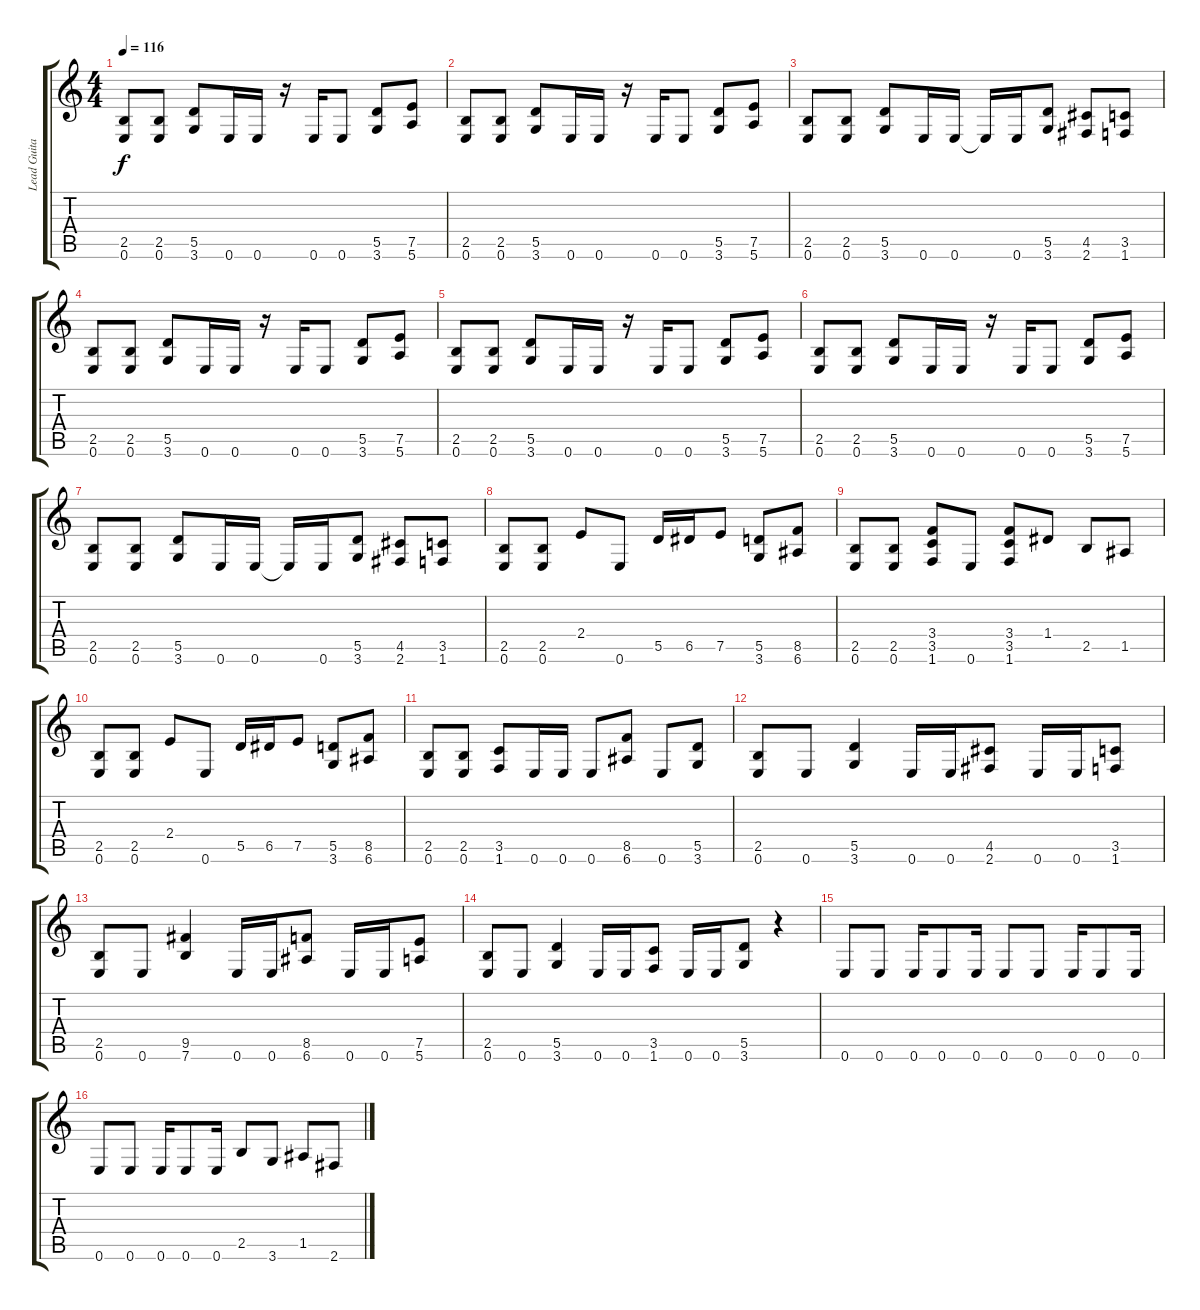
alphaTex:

\track ("Lead Guitar" "Lead Guita") {instrument distortionguitar}
\staff {score tabs}
\tuning (E4 B3 G3 D3 A2 E2) {hide}
\ts (4 4)
\tempo 116
\clef g2
\ks c
(2.5 0.6).8{dy f} (2.5 0.6).8 (5.5 3.6).8 0.6.16 0.6.16 r.16 0.6.16 0.6.8 (5.5 3.6).8 (7.5 5.6).8 |
(2.5 0.6).8 (2.5 0.6).8 (5.5 3.6).8 0.6.16 0.6.16 r.16 0.6.16 0.6.8 (5.5 3.6).8 (7.5 5.6).8 |
(2.5 0.6).8 (2.5 0.6).8 (5.5 3.6).8 0.6.16 0.6.16 0.6{t}.16 0.6.16 (5.5 3.6).8 (4.5 2.6).8 (3.5 1.6).8 |
(2.5 0.6).8 (2.5 0.6).8 (5.5 3.6).8 0.6.16 0.6.16 r.16 0.6.16 0.6.8 (5.5 3.6).8 (7.5 5.6).8 |
(2.5 0.6).8 (2.5 0.6).8 (5.5 3.6).8 0.6.16 0.6.16 r.16 0.6.16 0.6.8 (5.5 3.6).8 (7.5 5.6).8 |
(2.5 0.6).8 (2.5 0.6).8 (5.5 3.6).8 0.6.16 0.6.16 r.16 0.6.16 0.6.8 (5.5 3.6).8 (7.5 5.6).8 |
(2.5 0.6).8 (2.5 0.6).8 (5.5 3.6).8 0.6.16 0.6.16 0.6{t}.16 0.6.16 (5.5 3.6).8 (4.5 2.6).8 (3.5 1.6).8 |
(2.5 0.6).8 (2.5 0.6).8 2.4.8 0.6.8 5.5.16 6.5.16 7.5.8 (5.5 3.6).8 (8.5 6.6).8 |
(2.5 0.6).8 (2.5 0.6).8 (3.4 3.5 1.6).8 0.6.8 (3.4 3.5 1.6).8 1.4.8 2.5.8 1.5.8 |
(2.5 0.6).8 (2.5 0.6).8 2.4.8 0.6.8 5.5.16 6.5.16 7.5.8 (5.5 3.6).8 (8.5 6.6).8 |
(2.5 0.6).8 (2.5 0.6).8 (3.5 1.6).8 0.6.16 0.6.16 0.6.8 (8.5 6.6).8 0.6.8 (5.5 3.6).8 |
(2.5 0.6).8 0.6.8 (5.5 3.6).4 0.6.16 0.6.16 (4.5 2.6).8 0.6.16 0.6.16 (3.5 1.6).8 |
(2.5 0.6).8 0.6.8 (9.5 7.6).4 0.6.16 0.6.16 (8.5 6.6).8 0.6.16 0.6.16 (7.5 5.6).8 |
(2.5 0.6).8 0.6.8 (5.5 3.6).4 0.6.16 0.6.16 (3.5 1.6).8 0.6.16 0.6.16 (5.5 3.6).8 r.4 |
0.6.8 0.6.8 0.6.16 0.6.8 0.6.16 0.6.8 0.6.8 0.6.16 0.6.8 0.6.16 |
0.6.8 0.6.8 0.6.16 0.6.8 0.6.16 2.5.8 3.6.8 1.5.8 2.6.8
